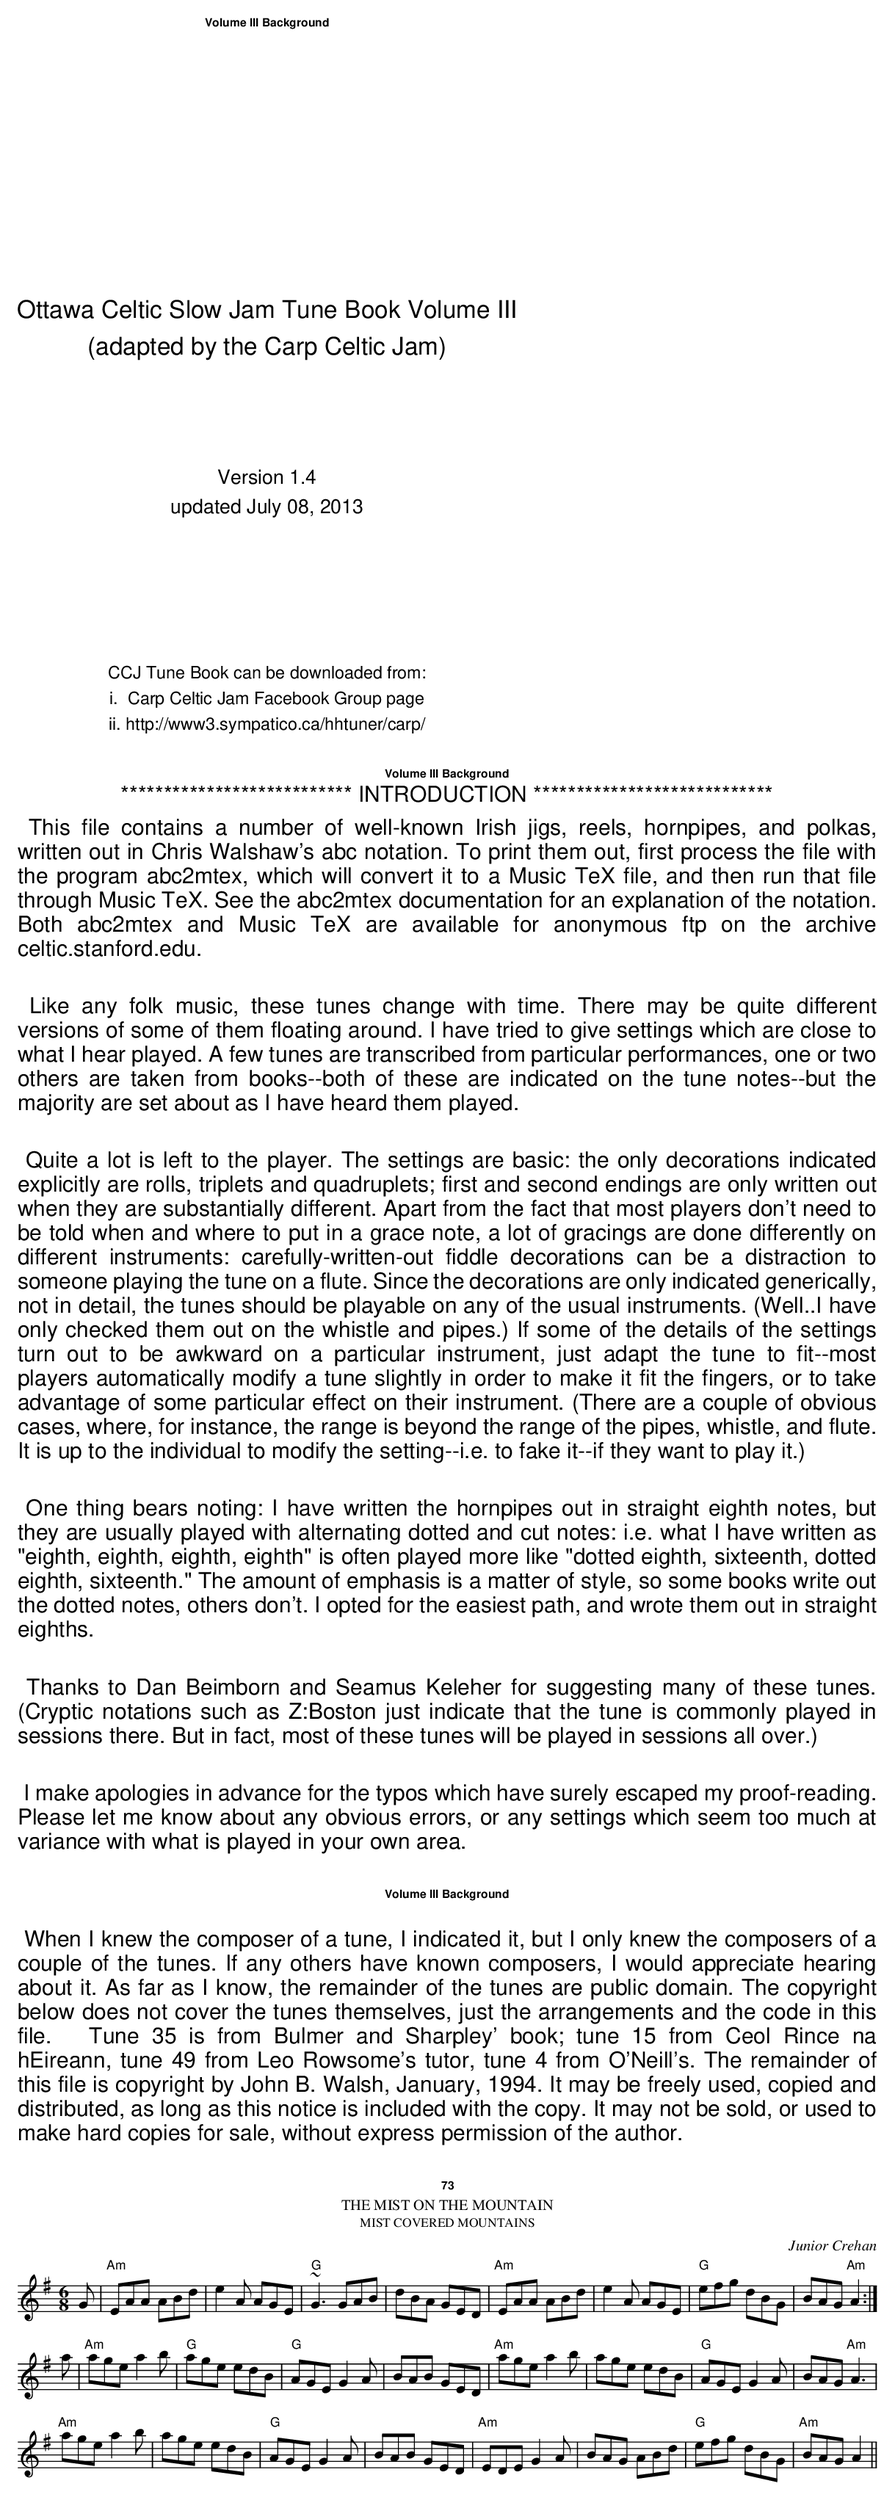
X:1
T:Mist on the Mountain, The
T:Mist Covered Mountains
C:Junior Crehan
E:10
M:6/8
K:ADor
G|"Am"EAA ABd|e2 A AGE|"G"~G3 GAB|dBA GED|\
"Am"EAA ABd|e2A AGE|"G"efg dBG|BAG "Am"A2:|
a|"Am"age a2b|"G"age edB|"G"AGE G2A|BAB GED|\
"Am"age a2b|age edB|"G"AGE G2A|BAG "Am"A3|
"Am"age a2b|age edB|"G"AGE G2A|BAB GED|\
"Am"EDE G2A|BAG ABd|"G"efg dBG|"Am"BAG A2||
